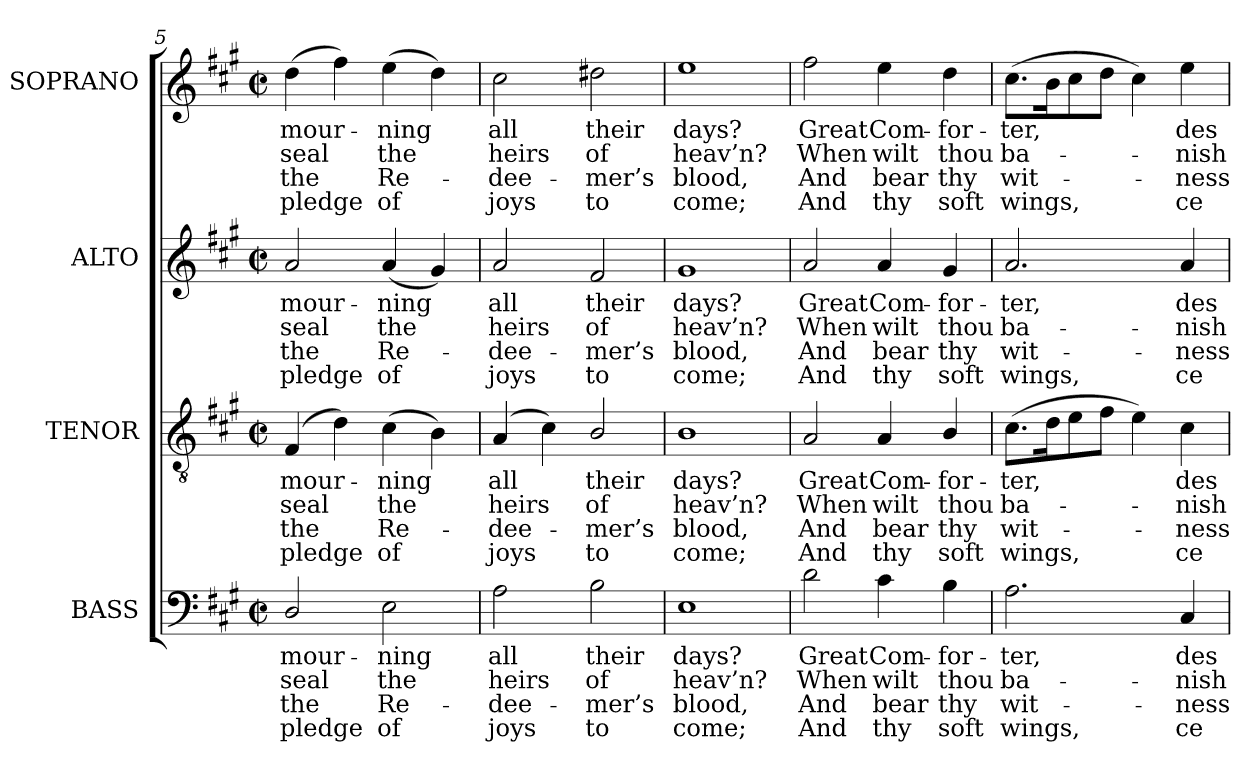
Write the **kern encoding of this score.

**kern	**text	**text	**text	**text	**kern	**text	**text	**text	**text	**kern	**text	**text	**text	**text	**kern	**text	**text	**text	**text
*part4	*part4	*part4	*part4	*part4	*part3	*part3	*part3	*part3	*part3	*part2	*part2	*part2	*part2	*part2	*part1	*part1	*part1	*part1	*part1
*staff4	*staff4	*staff4	*staff4	*staff4	*staff3	*staff3	*staff3	*staff3	*staff3	*staff2	*staff2	*staff2	*staff2	*staff2	*staff1	*staff1	*staff1	*staff1	*staff1
*I"BASS	*	*	*	*	*I"TENOR	*	*	*	*	*I"ALTO	*	*	*	*	*I"SOPRANO	*	*	*	*
*I'B.	*	*	*	*	*I'T.	*	*	*	*	*I'A.	*	*	*	*	*I'S.	*	*	*	*
*clefF4	*	*	*	*	*clefGv2	*	*	*	*	*clefG2	*	*	*	*	*clefG2	*	*	*	*
*	*	*	*	*	*ITrd7c12	*	*	*	*	*	*	*	*	*	*	*	*	*	*
*k[f#c#g#]	*	*	*	*	*k[f#c#g#]	*	*	*	*	*k[f#c#g#]	*	*	*	*	*k[f#c#g#]	*	*	*	*
*A:	*	*	*	*	*A:	*	*	*	*	*A:	*	*	*	*	*A:	*	*	*	*
*M2/2	*	*	*	*	*M2/2	*	*	*	*	*M2/2	*	*	*	*	*M2/2	*	*	*	*
*met(c|)	*	*	*	*	*met(c|)	*	*	*	*	*met(c|)	*	*	*	*	*met(c|)	*	*	*	*
=5	=5	=5	=5	=5	=5	=5	=5	=5	=5	=5	=5	=5	=5	=5	=5	=5	=5	=5	=5
!	!LO:LY:b:color=#000000	!LO:LY:b:color=#000000	!LO:LY:b:color=#000000	!LO:LY:b:color=#000000	!	!	!	!	!	!	!	!	!	!	!	!	!	!	!
!	!	!	!	!	!	!LO:LY:b:color=#000000	!LO:LY:b:color=#000000	!LO:LY:b:color=#000000	!LO:LY:b:color=#000000	!	!	!	!	!	!	!	!	!	!
!	!	!	!	!	!	!	!	!	!	!	!LO:LY:b:color=#000000	!LO:LY:b:color=#000000	!LO:LY:b:color=#000000	!LO:LY:b:color=#000000	!	!	!	!	!
!	!	!	!	!	!	!	!	!	!	!	!	!	!	!	!	!LO:LY:b:color=#000000	!LO:LY:b:color=#000000	!LO:LY:b:color=#000000	!LO:LY:b:color=#000000
2Di/	mour-	seal	the	pledge	(4FF#i/	mour-	seal	the	pledge	2ai/	mour-	seal	the	pledge	(4ddi\	mour-	seal	the	pledge
.	.	.	.	.	4Di\)	.	.	.	.	.	.	.	.	.	4ff#i\)	.	.	.	.
!	!LO:LY:b:color=#000000	!LO:LY:b:color=#000000	!LO:LY:b:color=#000000	!LO:LY:b:color=#000000	!	!	!	!	!	!	!	!	!	!	!	!	!	!	!
!	!	!	!	!	!	!LO:LY:b:color=#000000	!LO:LY:b:color=#000000	!LO:LY:b:color=#000000	!LO:LY:b:color=#000000	!	!	!	!	!	!	!	!	!	!
!	!	!	!	!	!	!	!	!	!	!	!LO:LY:b:color=#000000	!LO:LY:b:color=#000000	!LO:LY:b:color=#000000	!LO:LY:b:color=#000000	!	!	!	!	!
!	!	!	!	!	!	!	!	!	!	!	!	!	!	!	!	!LO:LY:b:color=#000000	!LO:LY:b:color=#000000	!LO:LY:b:color=#000000	!LO:LY:b:color=#000000
2Ei\	-ning	the	Re-	-of	(4C#i\	-ning	the	Re-	-of	(4ai/	-ning	the	Re-	-of	(4eei\	-ning	the	Re-	-of
.	.	.	.	.	4BBi\)	.	.	.	.	4g#i/)	.	.	.	.	4ddi\)	.	.	.	.
=6	=6	=6	=6	=6	=6	=6	=6	=6	=6	=6	=6	=6	=6	=6	=6	=6	=6	=6	=6
!	!LO:LY:b:color=#000000	!LO:LY:b:color=#000000	!LO:LY:b:color=#000000	!LO:LY:b:color=#000000	!	!	!	!	!	!	!	!	!	!	!	!	!	!	!
!	!	!	!	!	!	!LO:LY:b:color=#000000	!LO:LY:b:color=#000000	!LO:LY:b:color=#000000	!LO:LY:b:color=#000000	!	!	!	!	!	!	!	!	!	!
!	!	!	!	!	!	!	!	!	!	!	!LO:LY:b:color=#000000	!LO:LY:b:color=#000000	!LO:LY:b:color=#000000	!LO:LY:b:color=#000000	!	!	!	!	!
!	!	!	!	!	!	!	!	!	!	!	!	!	!	!	!	!LO:LY:b:color=#000000	!LO:LY:b:color=#000000	!LO:LY:b:color=#000000	!LO:LY:b:color=#000000
2Ai\	all	heirs	dee-	-joys	(4AAi/	all	heirs	dee-	-joys	2ai/	all	heirs	dee-	-joys	2cc#i\	all	heirs	dee-	-joys
.	.	.	.	.	4C#i\)	.	.	.	.	.	.	.	.	.	.	.	.	.	.
!	!LO:LY:b:color=#000000	!LO:LY:b:color=#000000	!LO:LY:b:color=#000000	!LO:LY:b:color=#000000	!	!	!	!	!	!	!	!	!	!	!	!	!	!	!
!	!	!	!	!	!	!LO:LY:b:color=#000000	!LO:LY:b:color=#000000	!LO:LY:b:color=#000000	!LO:LY:b:color=#000000	!	!	!	!	!	!	!	!	!	!
!	!	!	!	!	!	!	!	!	!	!	!LO:LY:b:color=#000000	!LO:LY:b:color=#000000	!LO:LY:b:color=#000000	!LO:LY:b:color=#000000	!	!	!	!	!
!	!	!	!	!	!	!	!	!	!	!	!	!	!	!	!	!LO:LY:b:color=#000000	!LO:LY:b:color=#000000	!LO:LY:b:color=#000000	!LO:LY:b:color=#000000
2Bi\	their	of	mer’s	to	2BBi/	their	of	mer’s	to	2f#i/	their	of	mer’s	to	2dd#Xi\	their	of	mer’s	to
!!LO:LB:g=z
=7	=7	=7	=7	=7	=7	=7	=7	=7	=7	=7	=7	=7	=7	=7	=7	=7	=7	=7	=7
!	!LO:LY:b:color=#000000	!LO:LY:b:color=#000000	!LO:LY:b:color=#000000	!LO:LY:b:color=#000000	!	!	!	!	!	!	!	!	!	!	!	!	!	!	!
!	!	!	!	!	!	!LO:LY:b:color=#000000	!LO:LY:b:color=#000000	!LO:LY:b:color=#000000	!LO:LY:b:color=#000000	!	!	!	!	!	!	!	!	!	!
!	!	!	!	!	!	!	!	!	!	!	!LO:LY:b:color=#000000	!LO:LY:b:color=#000000	!LO:LY:b:color=#000000	!LO:LY:b:color=#000000	!	!	!	!	!
!	!	!	!	!	!	!	!	!	!	!	!	!	!	!	!	!LO:LY:b:color=#000000	!LO:LY:b:color=#000000	!LO:LY:b:color=#000000	!LO:LY:b:color=#000000
1Ei	days?	heav’n?	blood,	come;	1BBi	days?	heav’n?	blood,	come;	1g#i	days?	heav’n?	blood,	come;	1eei	days?	heav’n?	blood,	come;
=8	=8	=8	=8	=8	=8	=8	=8	=8	=8	=8	=8	=8	=8	=8	=8	=8	=8	=8	=8
!	!LO:LY:b:color=#000000	!LO:LY:b:color=#000000	!LO:LY:b:color=#000000	!LO:LY:b:color=#000000	!	!	!	!	!	!	!	!	!	!	!	!	!	!	!
!	!	!	!	!	!	!LO:LY:b:color=#000000	!LO:LY:b:color=#000000	!LO:LY:b:color=#000000	!LO:LY:b:color=#000000	!	!	!	!	!	!	!	!	!	!
!	!	!	!	!	!	!	!	!	!	!	!LO:LY:b:color=#000000	!LO:LY:b:color=#000000	!LO:LY:b:color=#000000	!LO:LY:b:color=#000000	!	!	!	!	!
!	!	!	!	!	!	!	!	!	!	!	!	!	!	!	!	!LO:LY:b:color=#000000	!LO:LY:b:color=#000000	!LO:LY:b:color=#000000	!LO:LY:b:color=#000000
2di\	Great	When	And	And	2AAi/	Great	When	And	And	2ai/	Great	When	And	And	2ff#i\	Great	When	And	And
!	!LO:LY:b:color=#000000	!LO:LY:b:color=#000000	!LO:LY:b:color=#000000	!LO:LY:b:color=#000000	!	!	!	!	!	!	!	!	!	!	!	!	!	!	!
!	!	!	!	!	!	!LO:LY:b:color=#000000	!LO:LY:b:color=#000000	!LO:LY:b:color=#000000	!LO:LY:b:color=#000000	!	!	!	!	!	!	!	!	!	!
!	!	!	!	!	!	!	!	!	!	!	!LO:LY:b:color=#000000	!LO:LY:b:color=#000000	!LO:LY:b:color=#000000	!LO:LY:b:color=#000000	!	!	!	!	!
!	!	!	!	!	!	!	!	!	!	!	!	!	!	!	!	!LO:LY:b:color=#000000	!LO:LY:b:color=#000000	!LO:LY:b:color=#000000	!LO:LY:b:color=#000000
4c#i\	Com-	wilt	bear	thy	4AAi/	Com-	wilt	bear	thy	4ai/	Com-	wilt	bear	thy	4eei\	Com-	wilt	bear	thy
!	!LO:LY:b:color=#000000	!LO:LY:b:color=#000000	!LO:LY:b:color=#000000	!LO:LY:b:color=#000000	!	!	!	!	!	!	!	!	!	!	!	!	!	!	!
!	!	!	!	!	!	!LO:LY:b:color=#000000	!LO:LY:b:color=#000000	!LO:LY:b:color=#000000	!LO:LY:b:color=#000000	!	!	!	!	!	!	!	!	!	!
!	!	!	!	!	!	!	!	!	!	!	!LO:LY:b:color=#000000	!LO:LY:b:color=#000000	!LO:LY:b:color=#000000	!LO:LY:b:color=#000000	!	!	!	!	!
!	!	!	!	!	!	!	!	!	!	!	!	!	!	!	!	!LO:LY:b:color=#000000	!LO:LY:b:color=#000000	!LO:LY:b:color=#000000	!LO:LY:b:color=#000000
4Bi\	-for-	thou	thy	soft	4BBi/	-for-	thou	thy	soft	4g#i/	-for-	thou	thy	soft	4ddi\	-for-	thou	thy	soft
=9	=9	=9	=9	=9	=9	=9	=9	=9	=9	=9	=9	=9	=9	=9	=9	=9	=9	=9	=9
!	!LO:LY:b:color=#000000	!LO:LY:b:color=#000000	!LO:LY:b:color=#000000	!LO:LY:b:color=#000000	!	!	!	!	!	!	!	!	!	!	!	!	!	!	!
!	!	!	!	!	!	!LO:LY:b:color=#000000	!LO:LY:b:color=#000000	!LO:LY:b:color=#000000	!LO:LY:b:color=#000000	!	!	!	!	!	!	!	!	!	!
!	!	!	!	!	!	!	!	!	!	!	!LO:LY:b:color=#000000	!LO:LY:b:color=#000000	!LO:LY:b:color=#000000	!LO:LY:b:color=#000000	!	!	!	!	!
!	!	!	!	!	!	!	!	!	!	!	!	!	!	!	!	!LO:LY:b:color=#000000	!LO:LY:b:color=#000000	!LO:LY:b:color=#000000	!LO:LY:b:color=#000000
2.Ai\	-ter,	ba-	wit-	-wings,	(8.C#i\L	-ter,	ba-	wit-	-wings,	2.ai/	-ter,	ba-	wit-	-wings,	(8.cc#i\L	-ter,	ba-	wit-	-wings,
.	.	.	.	.	16Di\K	.	.	.	.	.	.	.	.	.	16bi\K	.	.	.	.
.	.	.	.	.	8Ei\	.	.	.	.	.	.	.	.	.	8cc#i\	.	.	.	.
.	.	.	.	.	8F#i\J	.	.	.	.	.	.	.	.	.	8ddi\J	.	.	.	.
.	.	.	.	.	4Ei\)	.	.	.	.	.	.	.	.	.	4cc#i\)	.	.	.	.
!	!LO:LY:b:color=#000000	!LO:LY:b:color=#000000	!LO:LY:b:color=#000000	!LO:LY:b:color=#000000	!	!	!	!	!	!	!	!	!	!	!	!	!	!	!
!	!	!	!	!	!	!LO:LY:b:color=#000000	!LO:LY:b:color=#000000	!LO:LY:b:color=#000000	!LO:LY:b:color=#000000	!	!	!	!	!	!	!	!	!	!
!	!	!	!	!	!	!	!	!	!	!	!LO:LY:b:color=#000000	!LO:LY:b:color=#000000	!LO:LY:b:color=#000000	!LO:LY:b:color=#000000	!	!	!	!	!
!	!	!	!	!	!	!	!	!	!	!	!	!	!	!	!	!LO:LY:b:color=#000000	!LO:LY:b:color=#000000	!LO:LY:b:color=#000000	!LO:LY:b:color=#000000
4C#i/	des-	-nish	ness	ce-	4C#i\	des-	-nish	ness	ce-	4ai/	des-	-nish	ness	ce-	4eei\	des-	-nish	ness	ce-
=	=	=	=	=	=	=	=	=	=	=	=	=	=	=	=	=	=	=	=
*-	*-	*-	*-	*-	*-	*-	*-	*-	*-	*-	*-	*-	*-	*-	*-	*-	*-	*-	*-
